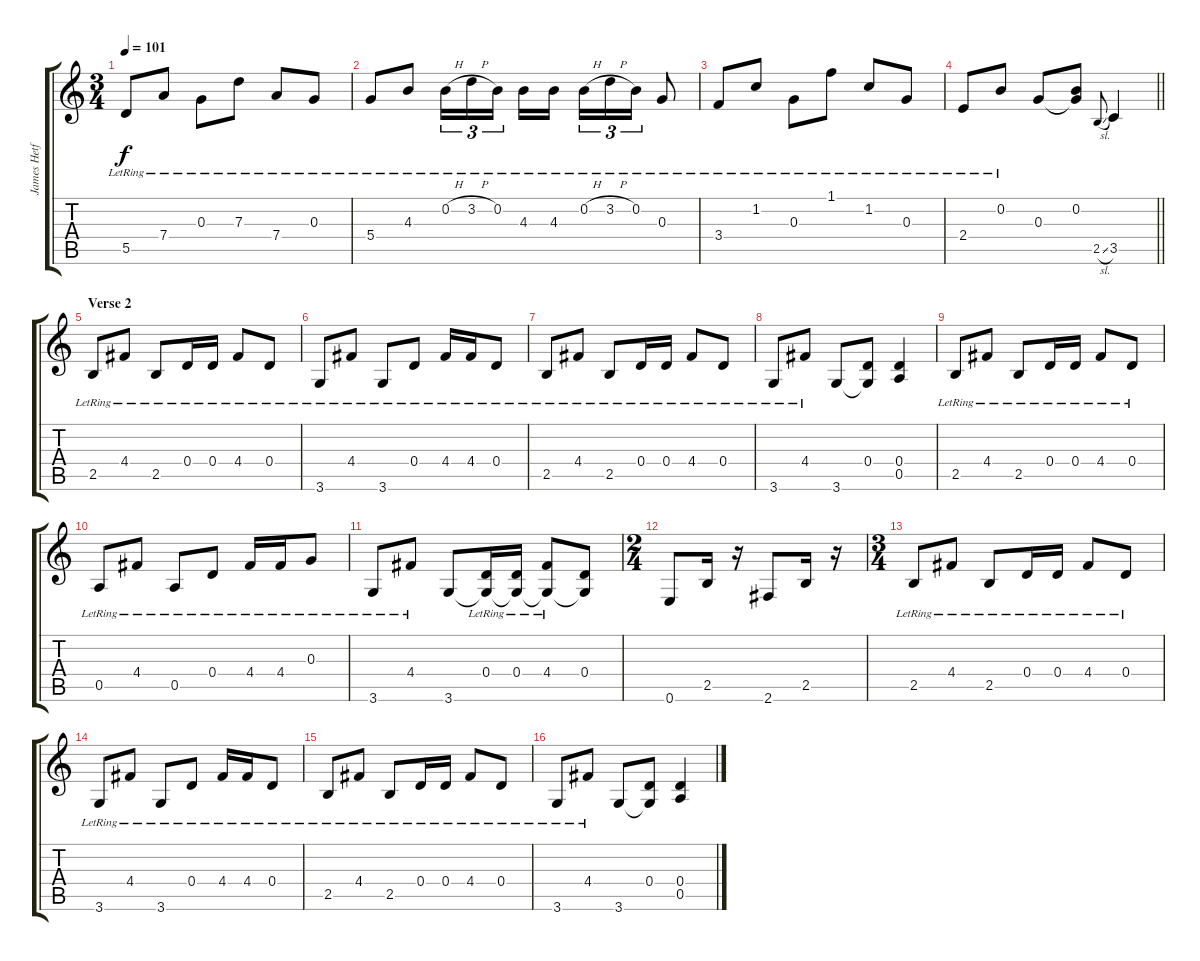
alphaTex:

\track ("James Hetfield (Clean)" "James Hetf") {instrument electricguitarclean}
\staff {score tabs}
\tuning (E4 B3 G3 D3 A2 E2) {hide}
\ts (3 4)
\tempo 101
\clef g2
\ks c
5.5{lr}.8{dy f} 7.4{lr}.8 0.3{lr}.8 7.3{lr}.8 7.4{lr}.8 0.3{lr}.8 |
5.4{lr}.8 4.3{lr}.8 0.2{h lr}.16{tu (3 2)} 3.2{h lr}.16{tu (3 2)} 0.2{lr}.16{tu (3 2) beam splitsecondary} 4.3{lr}.16 4.3{lr}.16 0.2{h lr}.16{tu (3 2)} 3.2{h lr}.16{tu (3 2)} 0.2{lr}.16{tu (3 2)} 0.3{lr}.8 |
3.4{lr}.8 1.2{lr}.8 0.3{lr}.8 1.1{lr}.8 1.2{lr}.8 0.3{lr}.8 |
\barLineRight lightlight
2.4{lr}.8 0.2{lr}.8 0.3.8 (0.2 0.3{t}).8 2.5{sl}.8{gr onbeat} 3.5.4 |
\section ("" "Verse 2")
2.5{lr}.8{volume 14} 4.4{lr}.8 2.5{lr}.8 0.4{lr}.16 0.4{lr}.16 4.4{lr}.8 0.4{lr}.8 |
3.6{lr}.8 4.4{lr}.8 3.6{lr}.8 0.4{lr}.8 4.4{lr}.16 4.4{lr}.16 0.4{lr}.8 |
2.5{lr}.8 4.4{lr}.8 2.5{lr}.8 0.4{lr}.16 0.4{lr}.16 4.4{lr}.8 0.4{lr}.8 |
3.6{lr}.8 4.4{lr}.8 3.6.8 (0.4 3.6{t}).8 (0.4 0.5).4 |
2.5{lr}.8 4.4{lr}.8 2.5{lr}.8 0.4{lr}.16 0.4{lr}.16 4.4{lr}.8 0.4{lr}.8 |
0.5{lr}.8 4.4{lr}.8 0.5{lr}.8 0.4{lr}.8 4.4{lr}.16 4.4{lr}.16 0.3{lr}.8 |
3.6{lr}.8 4.4{lr}.8 3.6.8 (0.4{lr} 3.6{t}).16 (0.4{lr} 3.6{t}).16 (4.4{lr} 3.6{t}).8 (0.4 3.6{t}).8 |
\ts (2 4)
0.6.8 2.5.16 r.16 2.6.8 2.5.16 r.16 |
\ts (3 4)
2.5{lr}.8 4.4{lr}.8 2.5{lr}.8 0.4{lr}.16 0.4{lr}.16 4.4{lr}.8 0.4{lr}.8 |
3.6{lr}.8 4.4{lr}.8 3.6{lr}.8 0.4{lr}.8 4.4{lr}.16 4.4{lr}.16 0.4{lr}.8 |
2.5{lr}.8 4.4{lr}.8 2.5{lr}.8 0.4{lr}.16 0.4{lr}.16 4.4{lr}.8 0.4{lr}.8 |
3.6{lr}.8 4.4{lr}.8 3.6.8 (0.4 3.6{t}).8 (0.4 0.5).4
